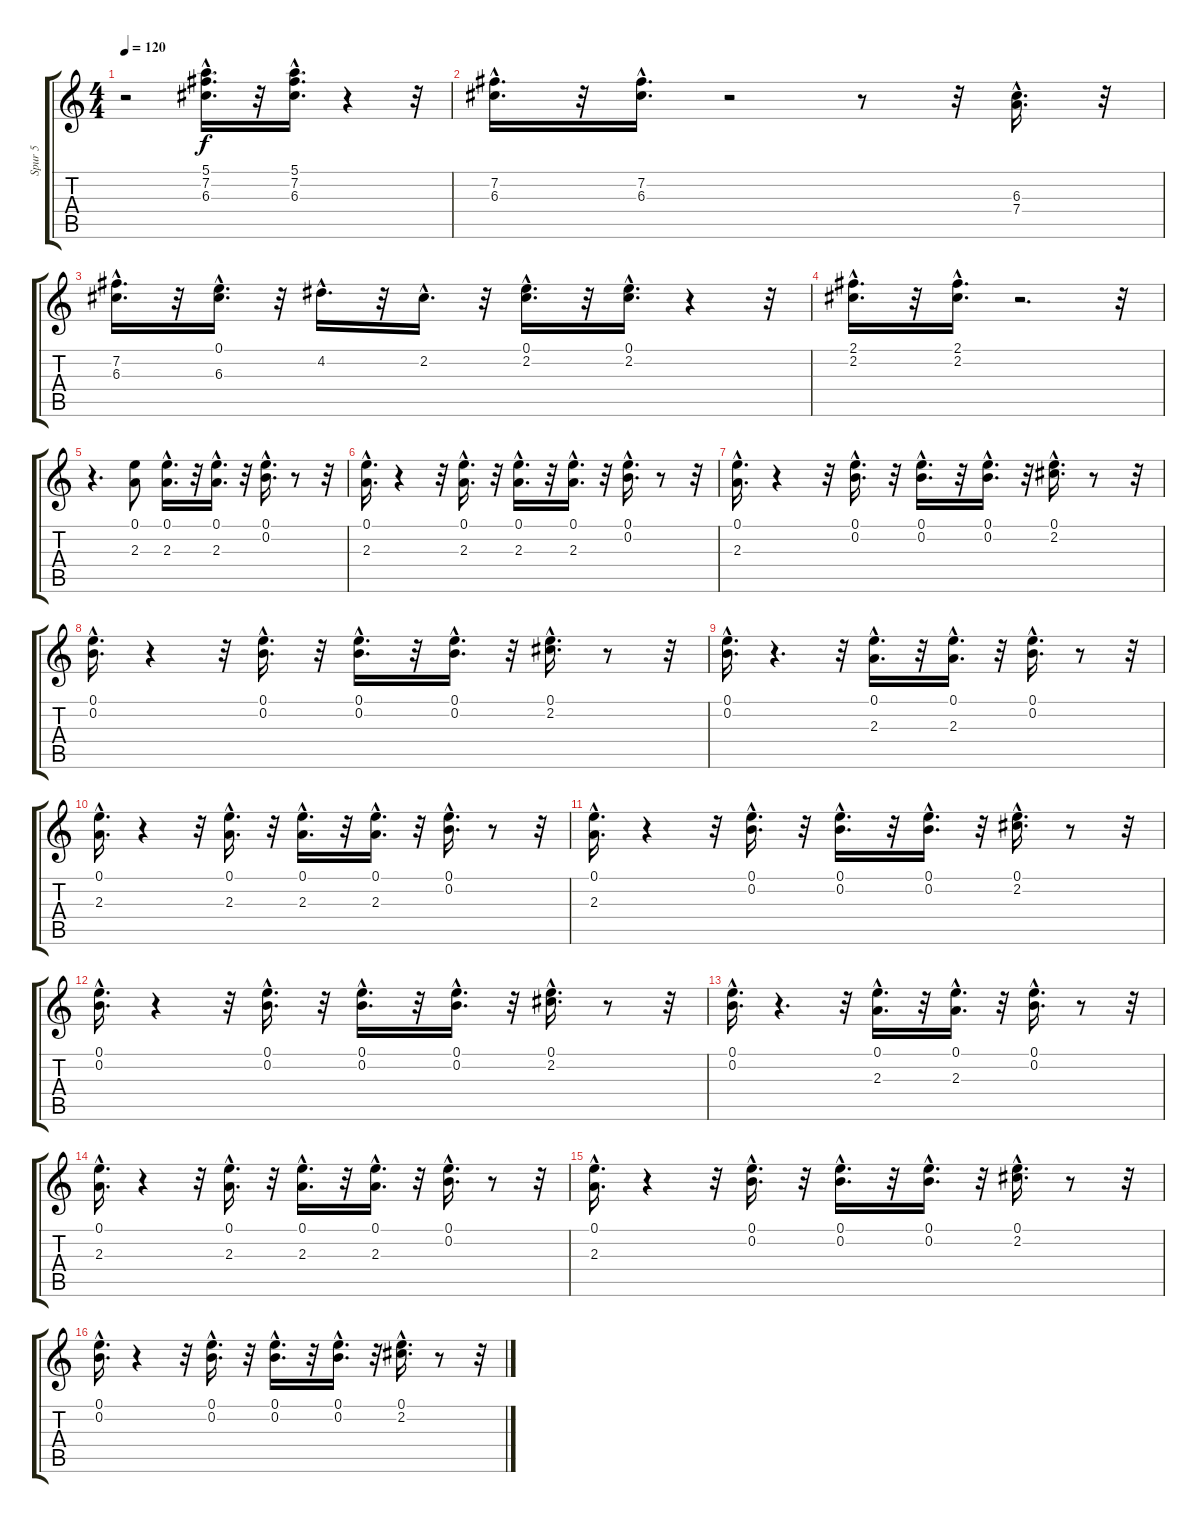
\track ("Spur 5" "Spur 5") {instrument electricguitarclean}
\staff {score tabs}
\tuning (E4 B3 G3 D3 A2 E2) {hide}
\ts (4 4)
\tempo 120
\clef g2
\ks c
r.2{dy f} (5.1{hac} 7.2{hac} 6.3{hac}).16{d} r.32 (5.1{hac} 7.2{hac} 6.3{hac}).16{d} r.4 r.32 |
(7.2{hac} 6.3{hac}).16{d} r.32 (7.2{hac} 6.3{hac}).16{d} r.2 r.8 r.32 (6.3{hac} 7.4{hac}).16{d} r.32 |
(7.2{hac} 6.3{hac}).16{d} r.32 (0.1{hac} 6.3{hac}).16{d} r.32 4.2{hac}.16{d} r.32 2.2{hac}.16{d} r.32 (0.1{hac} 2.2{hac}).16{d} r.32 (0.1{hac} 2.2{hac}).16{d} r.4 r.32 |
(2.1{hac} 2.2{hac}).16{d} r.32 (2.1{hac} 2.2{hac}).16{d} r.2{d} r.32 |
r.4{d} (0.1 2.3).8 (0.1{hac} 2.3{hac}).16{d} r.32 (0.1{hac} 2.3{hac}).16{d} r.32 (0.1{hac} 0.2{hac}).16{d} r.8 r.32 |
(0.1{hac} 2.3{hac}).16{d} r.4 r.32 (0.1{hac} 2.3{hac}).16{d} r.32 (0.1{hac} 2.3{hac}).16{d} r.32 (0.1{hac} 2.3{hac}).16{d} r.32 (0.1{hac} 0.2{hac}).16{d} r.8 r.32 |
(0.1{hac} 2.3{hac}).16{d} r.4 r.32 (0.1{hac} 0.2{hac}).16{d} r.32 (0.1{hac} 0.2{hac}).16{d} r.32 (0.1{hac} 0.2{hac}).16{d} r.32 (0.1{hac} 2.2{hac}).16{d} r.8 r.32 |
(0.1{hac} 0.2{hac}).16{d} r.4 r.32 (0.1{hac} 0.2{hac}).16{d} r.32 (0.1{hac} 0.2{hac}).16{d} r.32 (0.1{hac} 0.2{hac}).16{d} r.32 (0.1{hac} 2.2{hac}).16{d} r.8 r.32 |
(0.1{hac} 0.2{hac}).16{d} r.4{d} r.32 (0.1{hac} 2.3{hac}).16{d} r.32 (0.1{hac} 2.3{hac}).16{d} r.32 (0.1{hac} 0.2{hac}).16{d} r.8 r.32 |
(0.1{hac} 2.3{hac}).16{d} r.4 r.32 (0.1{hac} 2.3{hac}).16{d} r.32 (0.1{hac} 2.3{hac}).16{d} r.32 (0.1{hac} 2.3{hac}).16{d} r.32 (0.1{hac} 0.2{hac}).16{d} r.8 r.32 |
(0.1{hac} 2.3{hac}).16{d} r.4 r.32 (0.1{hac} 0.2{hac}).16{d} r.32 (0.1{hac} 0.2{hac}).16{d} r.32 (0.1{hac} 0.2{hac}).16{d} r.32 (0.1{hac} 2.2{hac}).16{d} r.8 r.32 |
(0.1{hac} 0.2{hac}).16{d} r.4 r.32 (0.1{hac} 0.2{hac}).16{d} r.32 (0.1{hac} 0.2{hac}).16{d} r.32 (0.1{hac} 0.2{hac}).16{d} r.32 (0.1{hac} 2.2{hac}).16{d} r.8 r.32 |
(0.1{hac} 0.2{hac}).16{d} r.4{d} r.32 (0.1{hac} 2.3{hac}).16{d} r.32 (0.1{hac} 2.3{hac}).16{d} r.32 (0.1{hac} 0.2{hac}).16{d} r.8 r.32 |
(0.1{hac} 2.3{hac}).16{d} r.4 r.32 (0.1{hac} 2.3{hac}).16{d} r.32 (0.1{hac} 2.3{hac}).16{d} r.32 (0.1{hac} 2.3{hac}).16{d} r.32 (0.1{hac} 0.2{hac}).16{d} r.8 r.32 |
(0.1{hac} 2.3{hac}).16{d} r.4 r.32 (0.1{hac} 0.2{hac}).16{d} r.32 (0.1{hac} 0.2{hac}).16{d} r.32 (0.1{hac} 0.2{hac}).16{d} r.32 (0.1{hac} 2.2{hac}).16{d} r.8 r.32 |
(0.1{hac} 0.2{hac}).16{d} r.4 r.32 (0.1{hac} 0.2{hac}).16{d} r.32 (0.1{hac} 0.2{hac}).16{d} r.32 (0.1{hac} 0.2{hac}).16{d} r.32 (0.1{hac} 2.2{hac}).16{d} r.8 r.32
